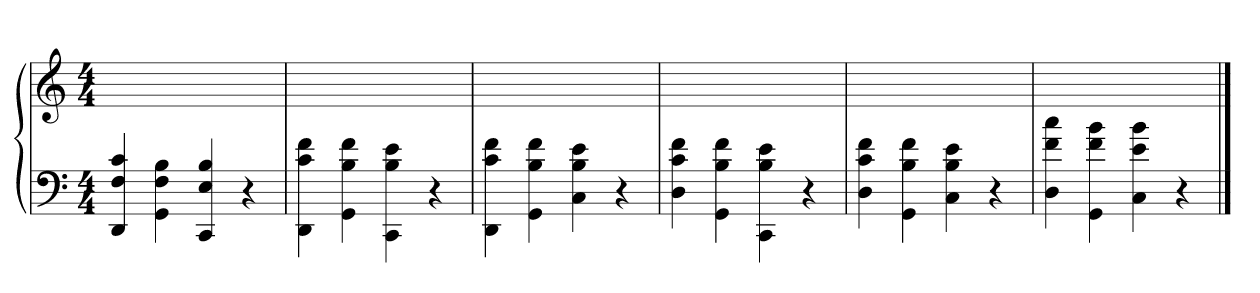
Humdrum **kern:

**kern	**kern
*part2	*part1
*staff2	*staff1
*clefF4	*clefG2
*k[]	*k[]
*C:	*C:
*M4/4	*M4/4
*MM60	*MM60
=1	=1
4DD 4F 4c	1ryy
4GG 4F 4B	.
4CC 4E 4B	.
4r	.
=2	=2
4DD 4c 4f	1ryy
4GG 4B 4f	.
4CC 4B 4e	.
4r	.
=3	=3
4DD 4c 4f	1ryy
4GG 4B 4f	.
4C 4B 4e	.
4r	.
=4	=4
4D 4c 4f	1ryy
4GG 4B 4f	.
4CC 4B 4e	.
4r	.
=5	=5
4D 4c 4f	1ryy
4GG 4B 4f	.
4C 4B 4e	.
4r	.
=6	=6
4D 4f 4cc	1ryy
4GG 4f 4b	.
4C 4e 4b	.
4r	.
==	==
*-	*-
